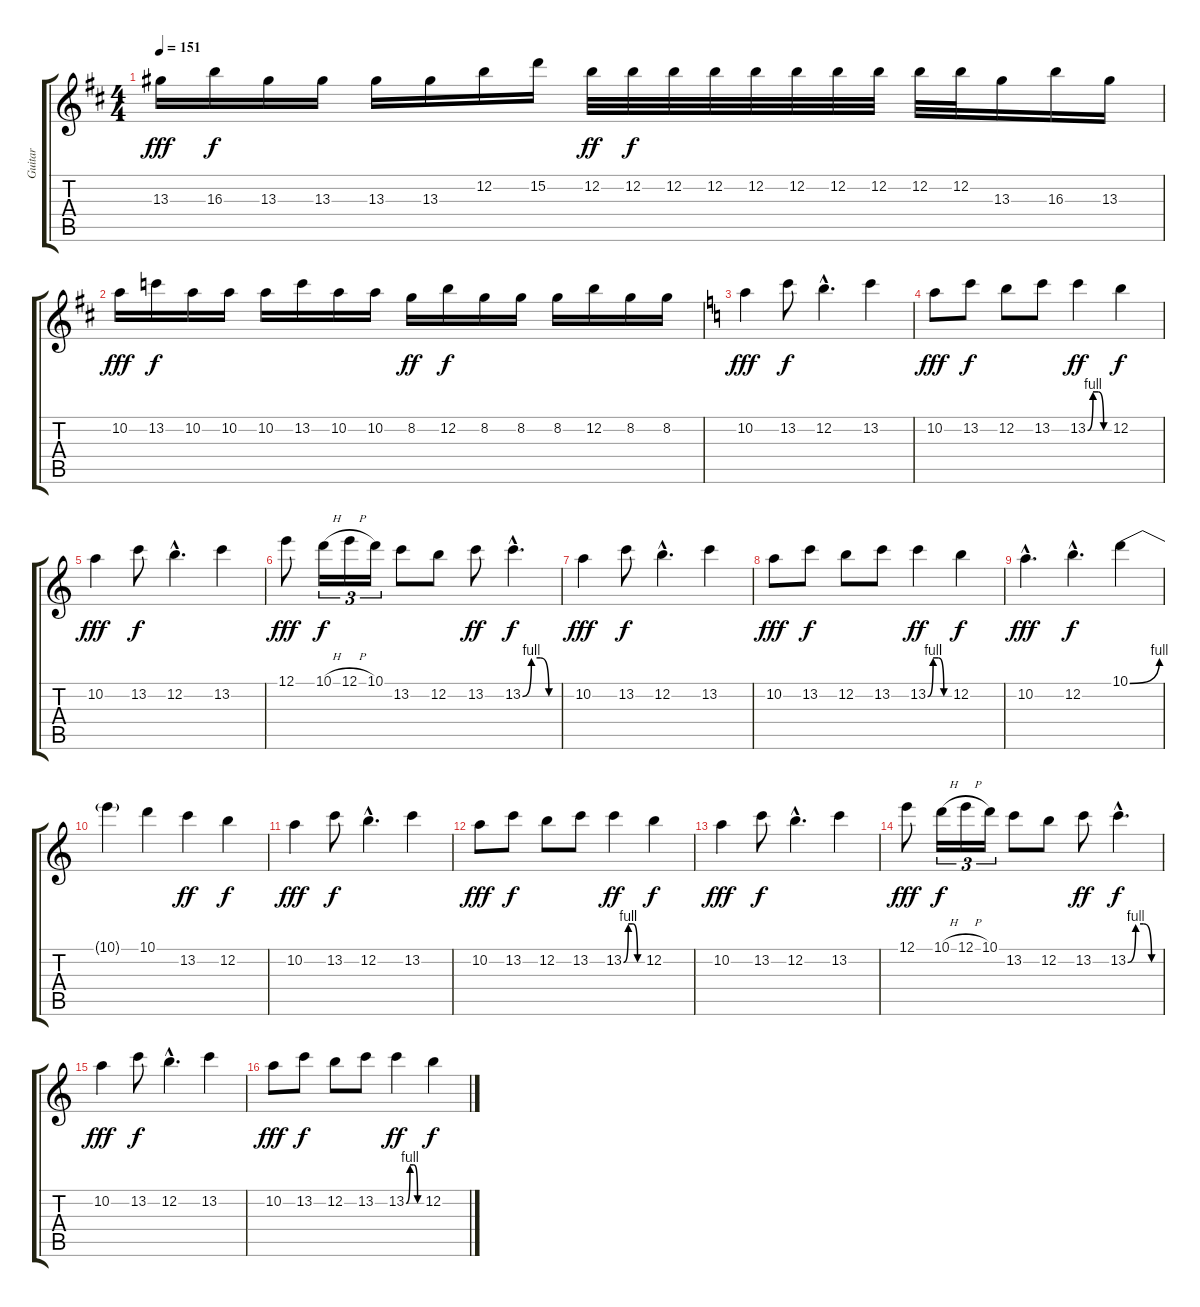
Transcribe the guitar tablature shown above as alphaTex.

\track ("Guitar" "Guitar") {instrument distortionguitar}
\staff {score tabs}
\tuning (E4 B3 G3 D3 A2 E2) {hide}
\ts (4 4)
\tempo 151
\clef g2
\ks d
13.3.16{dy fff} 16.3.16{dy f} 13.3.16 13.3.16 13.3.16 13.3.16 12.2.16 15.2.16 12.2.32{dy ff} 12.2.32{dy f} 12.2.32 12.2.32 12.2.32 12.2.32 12.2.32 12.2.32 12.2.32 12.2.32 13.3.16 16.3.16 13.3.16 |
10.2.16{dy fff} 13.2.16{dy f} 10.2.16 10.2.16 10.2.16 13.2.16 10.2.16 10.2.16 8.2.16{dy ff} 12.2.16{dy f} 8.2.16 8.2.16 8.2.16 12.2.16 8.2.16 8.2.16 |
\ks c
10.2.4{dy fff} 13.2.8{dy f} 12.2{hac}.4{d} 13.2.4 |
10.2.8{dy fff} 13.2.8{dy f} 12.2.8 13.2.8 13.2{be (custom 0 0 15 4 30 4 45 0 60 0)}.4{dy ff} 12.2.4{dy f} |
10.2.4{dy fff} 13.2.8{dy f} 12.2{hac}.4{d} 13.2.4 |
12.1.8{dy fff} 10.1{h}.16{tu (3 2) dy f} 12.1{h}.16{tu (3 2)} 10.1.16{tu (3 2)} 13.2.8 12.2.8 13.2.8{dy ff} 13.2{be (custom 0 0 15 4 30 4 45 0 60 0) hac}.4{d dy f} |
10.2.4{dy fff} 13.2.8{dy f} 12.2{hac}.4{d} 13.2.4 |
10.2.8{dy fff} 13.2.8{dy f} 12.2.8 13.2.8 13.2{be (custom 0 0 15 4 30 4 45 0 60 0)}.4{dy ff} 12.2.4{dy f} |
10.2{hac}.4{d dy fff} 12.2{hac}.4{d dy f} 10.1{be (bend 0 0 60 4)}.4 |
10.1{t}.4 10.1.4 13.2.4{dy ff} 12.2.4{dy f} |
10.2.4{dy fff} 13.2.8{dy f} 12.2{hac}.4{d} 13.2.4 |
10.2.8{dy fff} 13.2.8{dy f} 12.2.8 13.2.8 13.2{be (custom 0 0 15 4 30 4 45 0 60 0)}.4{dy ff} 12.2.4{dy f} |
10.2.4{dy fff} 13.2.8{dy f} 12.2{hac}.4{d} 13.2.4 |
12.1.8{dy fff} 10.1{h}.16{tu (3 2) dy f} 12.1{h}.16{tu (3 2)} 10.1.16{tu (3 2)} 13.2.8 12.2.8 13.2.8{dy ff} 13.2{be (custom 0 0 15 4 30 4 45 0 60 0) hac}.4{d dy f} |
10.2.4{dy fff} 13.2.8{dy f} 12.2{hac}.4{d} 13.2.4 |
10.2.8{dy fff} 13.2.8{dy f} 12.2.8 13.2.8 13.2{be (custom 0 0 15 4 30 4 45 0 60 0)}.4{dy ff} 12.2.4{dy f}
